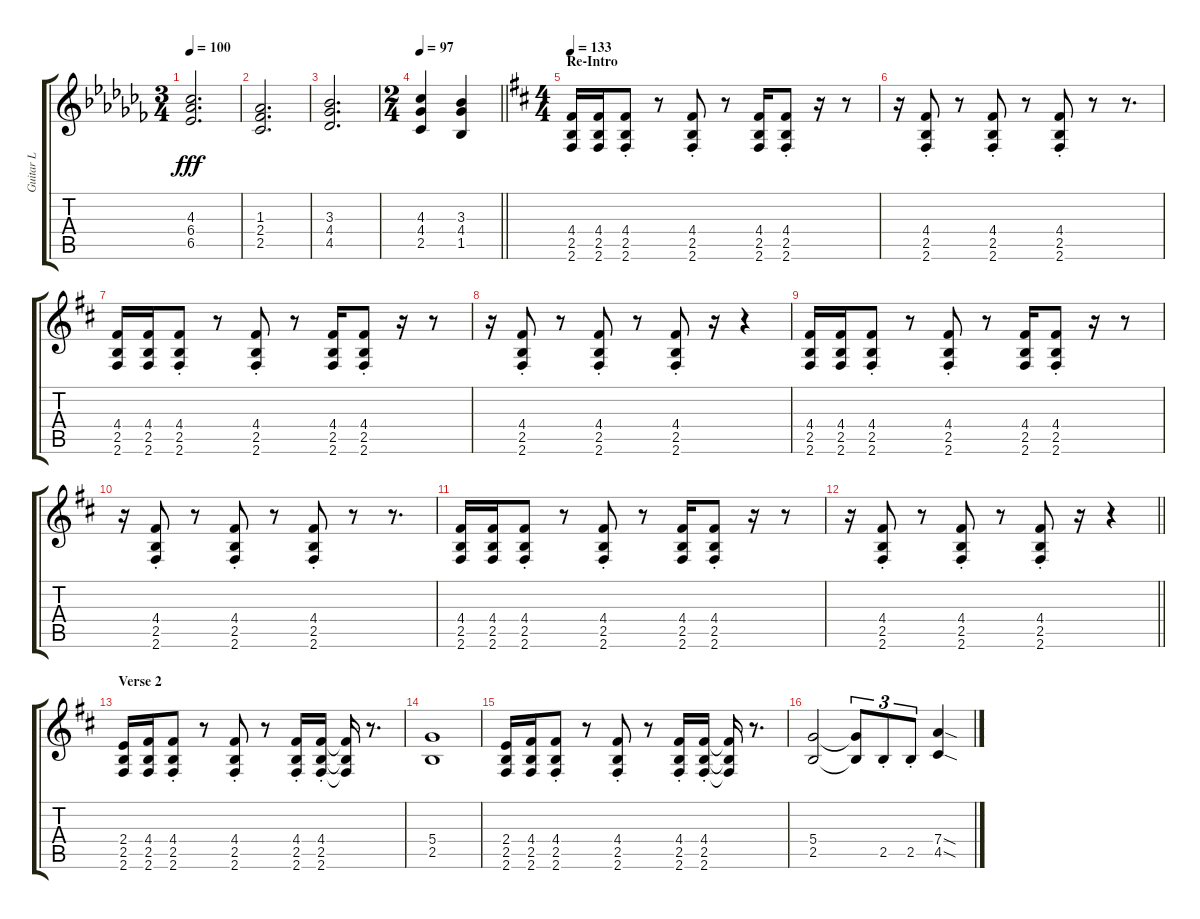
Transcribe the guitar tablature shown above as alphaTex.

\track ("Guitar L" "Guitar L") {instrument distortionguitar}
\staff {score tabs}
\tuning (E4 B3 G3 D3 A2 E2) {hide}
\ts (3 4)
\tempo 100
\clef g2
\ks cb
(4.3 6.4 6.5).2{d dy fff} |
(1.3 2.4 2.5).2{d} |
(3.3 4.4 4.5).2{d} |
\ts (2 4)
\tempo 97
\barLineRight lightlight
(4.3 4.4 2.5).4 (3.3 4.4 1.5).4 |
\ts (4 4)
\section ("" "Re-Intro")
\tempo 132
\tempo 133
\ks d
(4.4 2.5 2.6).16 (4.4 2.5 2.6).16 (4.4{st} 2.5{st} 2.6{st}).8 r.8 (4.4{st} 2.5{st} 2.6{st}).8 r.8 (4.4 2.5 2.6).16 (4.4{st} 2.5{st} 2.6{st}).8 r.16 r.8 |
r.16 (4.4{st} 2.5{st} 2.6{st}).8 r.8 (4.4{st} 2.5{st} 2.6{st}).8 r.8 (4.4{st} 2.5{st} 2.6{st}).8 r.8 r.8{d} |
(4.4 2.5 2.6).16 (4.4 2.5 2.6).16 (4.4{st} 2.5{st} 2.6{st}).8 r.8 (4.4{st} 2.5{st} 2.6{st}).8 r.8 (4.4 2.5 2.6).16 (4.4{st} 2.5{st} 2.6{st}).8 r.16 r.8 |
r.16 (4.4{st} 2.5{st} 2.6{st}).8 r.8 (4.4{st} 2.5{st} 2.6{st}).8 r.8 (4.4{st} 2.5{st} 2.6{st}).8 r.16 r.4 |
(4.4 2.5 2.6).16 (4.4 2.5 2.6).16 (4.4{st} 2.5{st} 2.6{st}).8 r.8 (4.4{st} 2.5{st} 2.6{st}).8 r.8 (4.4 2.5 2.6).16 (4.4{st} 2.5{st} 2.6{st}).8 r.16 r.8 |
r.16 (4.4{st} 2.5{st} 2.6{st}).8 r.8 (4.4{st} 2.5{st} 2.6{st}).8 r.8 (4.4{st} 2.5{st} 2.6{st}).8 r.8 r.8{d} |
(4.4 2.5 2.6).16 (4.4 2.5 2.6).16 (4.4{st} 2.5{st} 2.6{st}).8 r.8 (4.4{st} 2.5{st} 2.6{st}).8 r.8 (4.4 2.5 2.6).16 (4.4{st} 2.5{st} 2.6{st}).8 r.16 r.8 |
\barLineRight lightlight
r.16 (4.4{st} 2.5{st} 2.6{st}).8 r.8 (4.4{st} 2.5{st} 2.6{st}).8 r.8 (4.4{st} 2.5{st} 2.6{st}).8 r.16 r.4 |
\section ("" "Verse 2")
(2.4 2.5 2.6).16 (4.4 2.5 2.6).16 (4.4{st} 2.5{st} 2.6{st}).8 r.8 (4.4{st} 2.5{st} 2.6{st}).8 r.8 (4.4{st} 2.5{st} 2.6{st}).16 (4.4{st} 2.5{st} 2.6{st}).16 (4.4{t} 2.5{t} 2.6{t}).16 r.8{d} |
(5.4 2.5).1 |
(2.4 2.5 2.6).16 (4.4 2.5 2.6).16 (4.4{st} 2.5{st} 2.6{st}).8 r.8 (4.4{st} 2.5{st} 2.6{st}).8 r.8 (4.4{st} 2.5{st} 2.6{st}).16 (4.4{st} 2.5{st} 2.6{st}).16 (4.4{t} 2.5{t} 2.6{t}).16 r.8{d} |
(5.4 2.5).2 (5.4{t} 2.5{t}).8{tu (3 2)} 2.5{st}.8{tu (3 2)} 2.5{st}.8{tu (3 2)} (7.4{sod} 4.5{sod}).4
